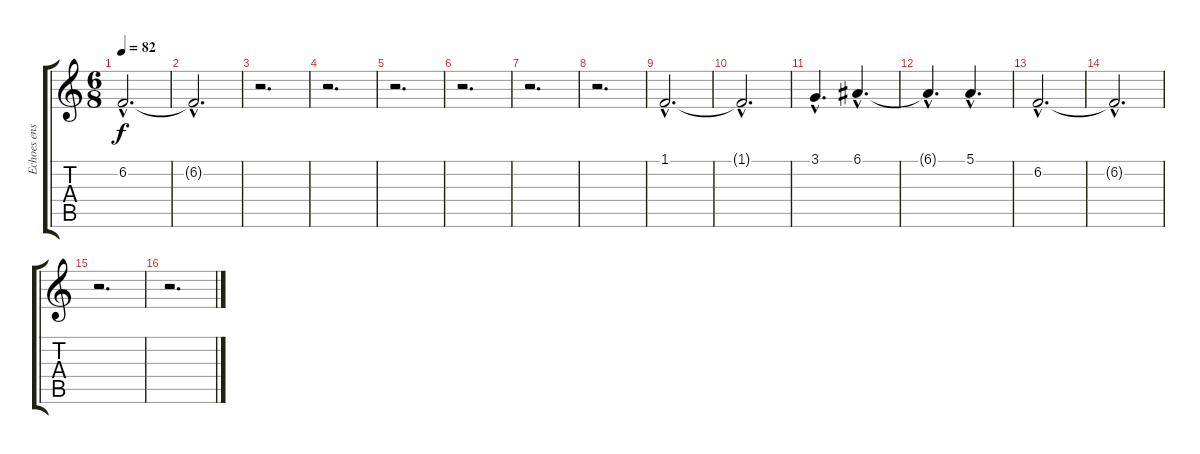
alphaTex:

\track ("Echoes ensemble 1" "Echoes ens") {instrument stringensemble1}
\staff {score tabs}
\tuning (E4 B3 G3 D3 A2 E2) {hide}
\ts (6 8)
\tempo 82
\clef g2
\ks c
6.2{hac}.2{d dy f} |
6.2{hac t}.2{d} |
r.2{d} |
r.2{d} |
r.2{d} |
r.2{d} |
r.2{d} |
r.2{d} |
1.1{hac}.2{d volume 4} |
1.1{hac t}.2{d} |
3.1{hac}.4{d volume 12} 6.1{hac}.4{d} |
6.1{hac t}.4{d} 5.1{hac}.4{d} |
6.2{hac}.2{d} |
6.2{hac t}.2{d} |
r.2{d} |
r.2{d}
